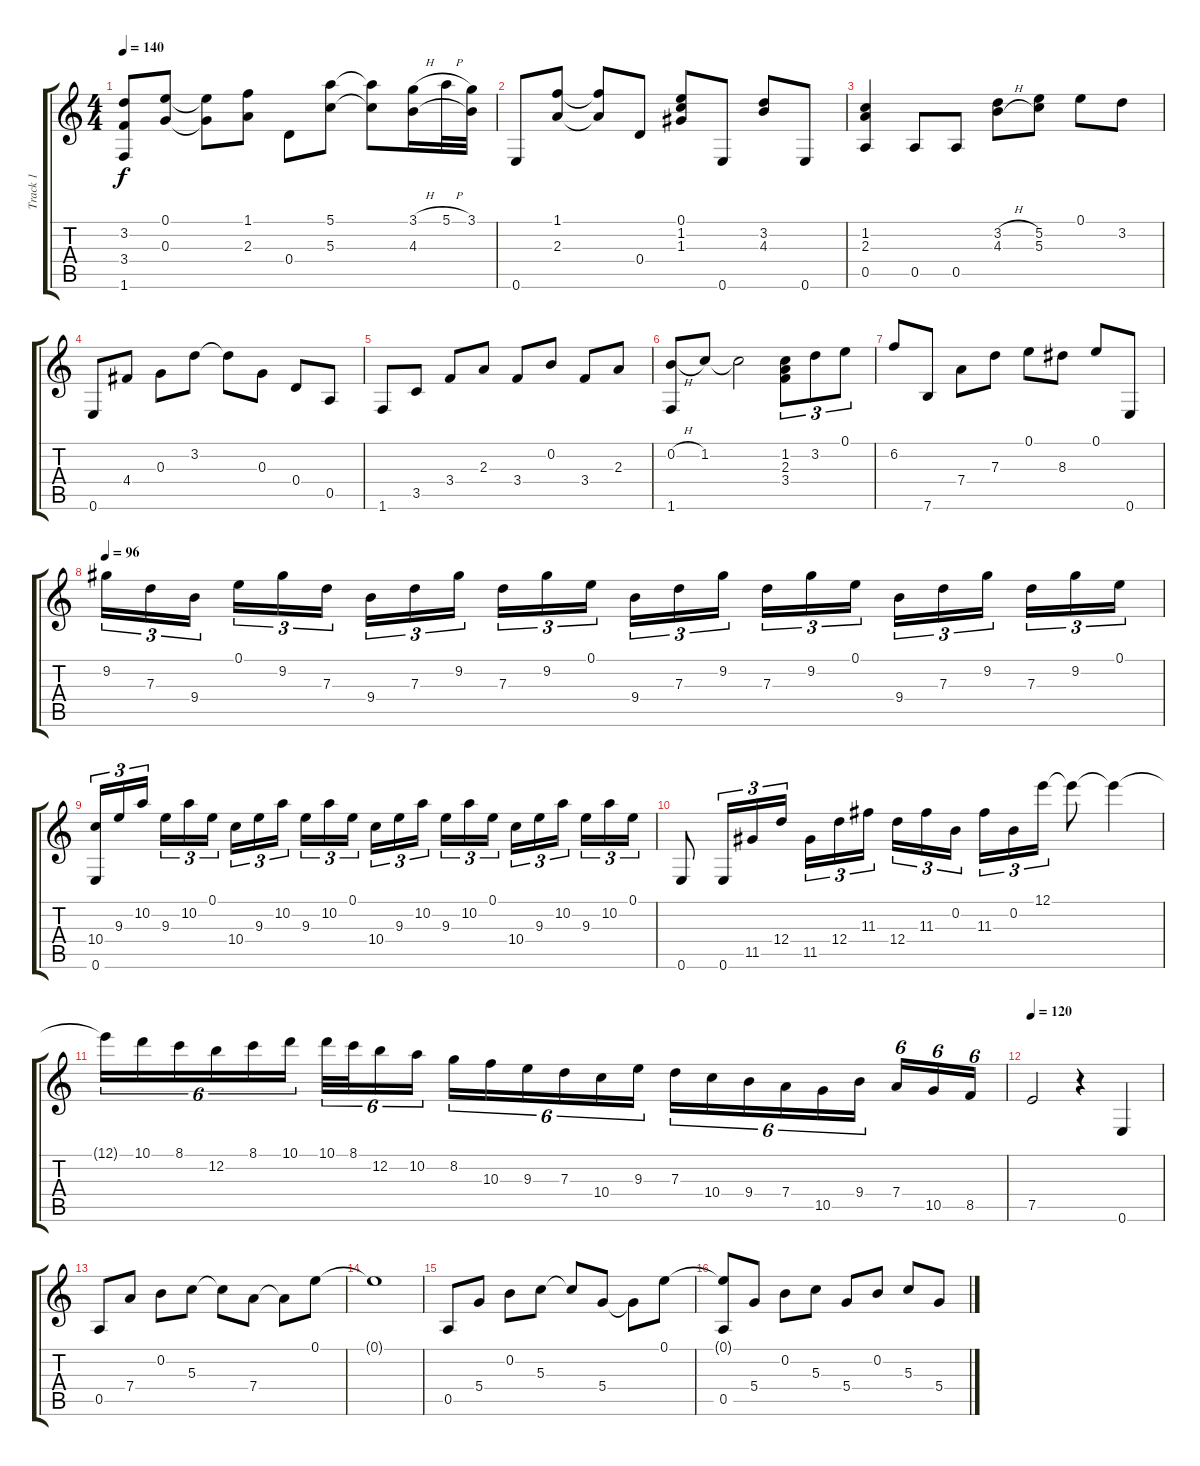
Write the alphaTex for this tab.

\track ("Track 1" "Track 1") {instrument acousticguitarsteel}
\staff {score tabs}
\tuning (E4 B3 G3 D3 A2 E2) {hide}
\ts (4 4)
\tempo 140
\clef g2
\ks c
(3.2 3.4 1.6).8{dy f} (0.1 0.3).8 (0.1{t} 0.3{t}).8 (1.1 2.3).8 0.4.8 (5.1 5.3).8 (5.1{t} 5.3{t}).8 (3.1{h} 4.3).16 5.1{h}.32 (3.1 4.3{t}).32 |
0.6.8 (1.1 2.3).8 (1.1{t} 2.3{t}).8 0.4.8 (0.1 1.2 1.3).8 0.6.8 (3.2 4.3).8 0.6.8 |
(1.2 2.3 0.5).4 0.5.8 0.5.8 (3.2{h} 4.3{h}).8 (5.2 5.3).8 0.1.8 3.2.8 |
0.6.8 4.4.8 0.3.8 3.2.8 3.2{t}.8 0.3.8 0.4.8 0.5.8 |
1.6.8 3.5.8 3.4.8 2.3.8 3.4.8 0.2.8 3.4.8 2.3.8 |
(0.2{h} 1.6).8 1.2.8 1.2{t}.2 (1.2 2.3 3.4).8{tu (3 2)} 3.2.8{tu (3 2)} 0.1.8{tu (3 2)} |
6.2.8 7.6.8 7.4.8 7.3.8 0.1.8 8.3.8 0.1.8 0.6.8 |
\tempo 96
9.2.16{tu (3 2)} 7.3.16{tu (3 2)} 9.4.16{tu (3 2)} 0.1.16{tu (3 2)} 9.2.16{tu (3 2)} 7.3.16{tu (3 2)} 9.4.16{tu (3 2)} 7.3.16{tu (3 2)} 9.2.16{tu (3 2)} 7.3.16{tu (3 2)} 9.2.16{tu (3 2)} 0.1.16{tu (3 2)} 9.4.16{tu (3 2)} 7.3.16{tu (3 2)} 9.2.16{tu (3 2)} 7.3.16{tu (3 2)} 9.2.16{tu (3 2)} 0.1.16{tu (3 2)} 9.4.16{tu (3 2)} 7.3.16{tu (3 2)} 9.2.16{tu (3 2)} 7.3.16{tu (3 2)} 9.2.16{tu (3 2)} 0.1.16{tu (3 2)} |
(10.4 0.6).16{tu (3 2)} 9.3.16{tu (3 2)} 10.2.16{tu (3 2)} 9.3.16{tu (3 2)} 10.2.16{tu (3 2)} 0.1.16{tu (3 2)} 10.4.16{tu (3 2)} 9.3.16{tu (3 2)} 10.2.16{tu (3 2)} 9.3.16{tu (3 2)} 10.2.16{tu (3 2)} 0.1.16{tu (3 2)} 10.4.16{tu (3 2)} 9.3.16{tu (3 2)} 10.2.16{tu (3 2)} 9.3.16{tu (3 2)} 10.2.16{tu (3 2)} 0.1.16{tu (3 2)} 10.4.16{tu (3 2)} 9.3.16{tu (3 2)} 10.2.16{tu (3 2)} 9.3.16{tu (3 2)} 10.2.16{tu (3 2)} 0.1.16{tu (3 2)} |
0.6.8 0.6.16{tu (3 2)} 11.5.16{tu (3 2)} 12.4.16{tu (3 2)} 11.5.16{tu (3 2)} 12.4.16{tu (3 2)} 11.3.16{tu (3 2)} 12.4.16{tu (3 2)} 11.3.16{tu (3 2)} 0.2.16{tu (3 2)} 11.3.16{tu (3 2)} 0.2.16{tu (3 2)} 12.1.16{tu (3 2)} 12.1{t}.8 12.1{t}.4 |
12.1{t}.16{tu (6 4)} 10.1.16{tu (6 4)} 8.1.16{tu (6 4)} 12.2.16{tu (6 4)} 8.1.16{tu (6 4)} 10.1.16{tu (6 4)} 10.1.32{tu (6 4)} 8.1.32{tu (6 4)} 12.2.16{tu (6 4)} 10.2.16{tu (6 4)} 8.2.16{tu (6 4)} 10.3.16{tu (6 4)} 9.3.16{tu (6 4)} 7.3.16{tu (6 4)} 10.4.16{tu (6 4)} 9.3.16{tu (6 4)} 7.3.16{tu (6 4)} 10.4.16{tu (6 4)} 9.4.16{tu (6 4)} 7.4.16{tu (6 4)} 10.5.16{tu (6 4)} 9.4.16{tu (6 4)} 7.4.16{tu (6 4)} 10.5.16{tu (6 4)} 8.5.16{tu (6 4)} |
\tempo 120
7.5.2 r.4 0.6.4 |
0.5.8 7.4.8 0.2.8 5.3.8 5.3{t}.8 7.4.8 7.4{t}.8 0.1.8 |
0.1{t}.1 |
0.5.8 5.4.8 0.2.8 5.3.8 5.3{t}.8 5.4.8 5.4{t}.8 0.1.8 |
(0.1{t} 0.5).8 5.4.8 0.2.8 5.3.8 5.4.8 0.2.8 5.3.8 5.4.8
